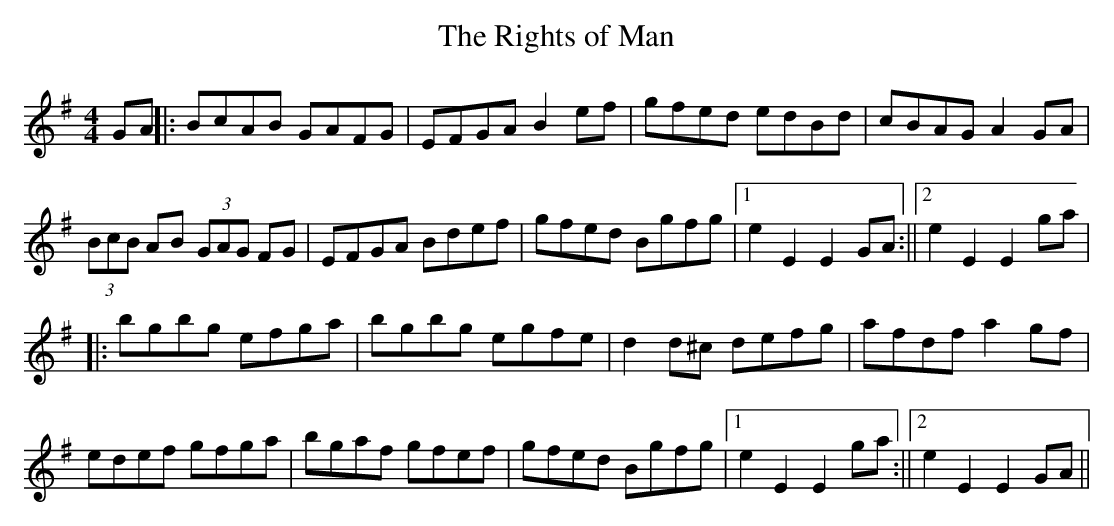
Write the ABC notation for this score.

X:1
T:Rights of Man, The
M:4/4
L:1/8
K:EMin
GA||:BcAB GAFG|EFGA B2ef|gfed edBd|cBAG A2GA|!
(3BcB AB (3GAG FG|EFGA Bdef|gfed Bgfg|1e2E2 E2GA:||2e2E2 E2ga|!
|:bgbg efga|bgbg egfe|d2d^c defg|afdf a2gf|!
edef gfga|bgaf gfef|gfed Bgfg|1e2E2 E2ga:||2e2E2 E2GA||!
